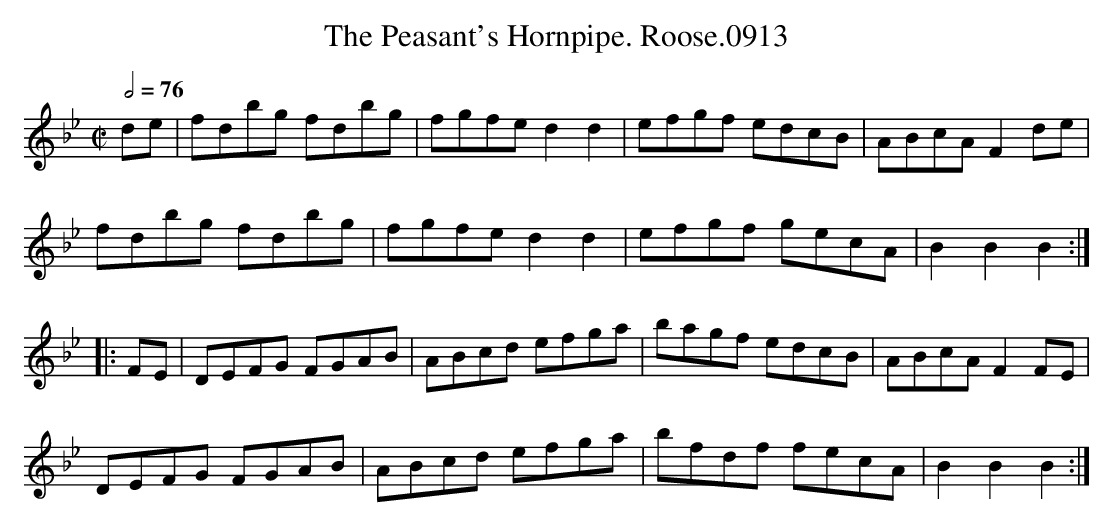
X:1
T:Peasant's Hornpipe. Roose.0913, The
Q:1/2=76
M:C|
L:1/8
K:Bb
de|fdbg fdbg|fgfe d2d2|efgf edcB|ABcA F2de|
fdbg fdbg|fgfe d2d2|efgf gecA|B2B2 B2:|
|:FE|DEFG FGAB|ABcd efga|bagf edcB|ABcA F2FE|
DEFG FGAB|ABcd efga|bfdf fecA|B2B2 B2:|
